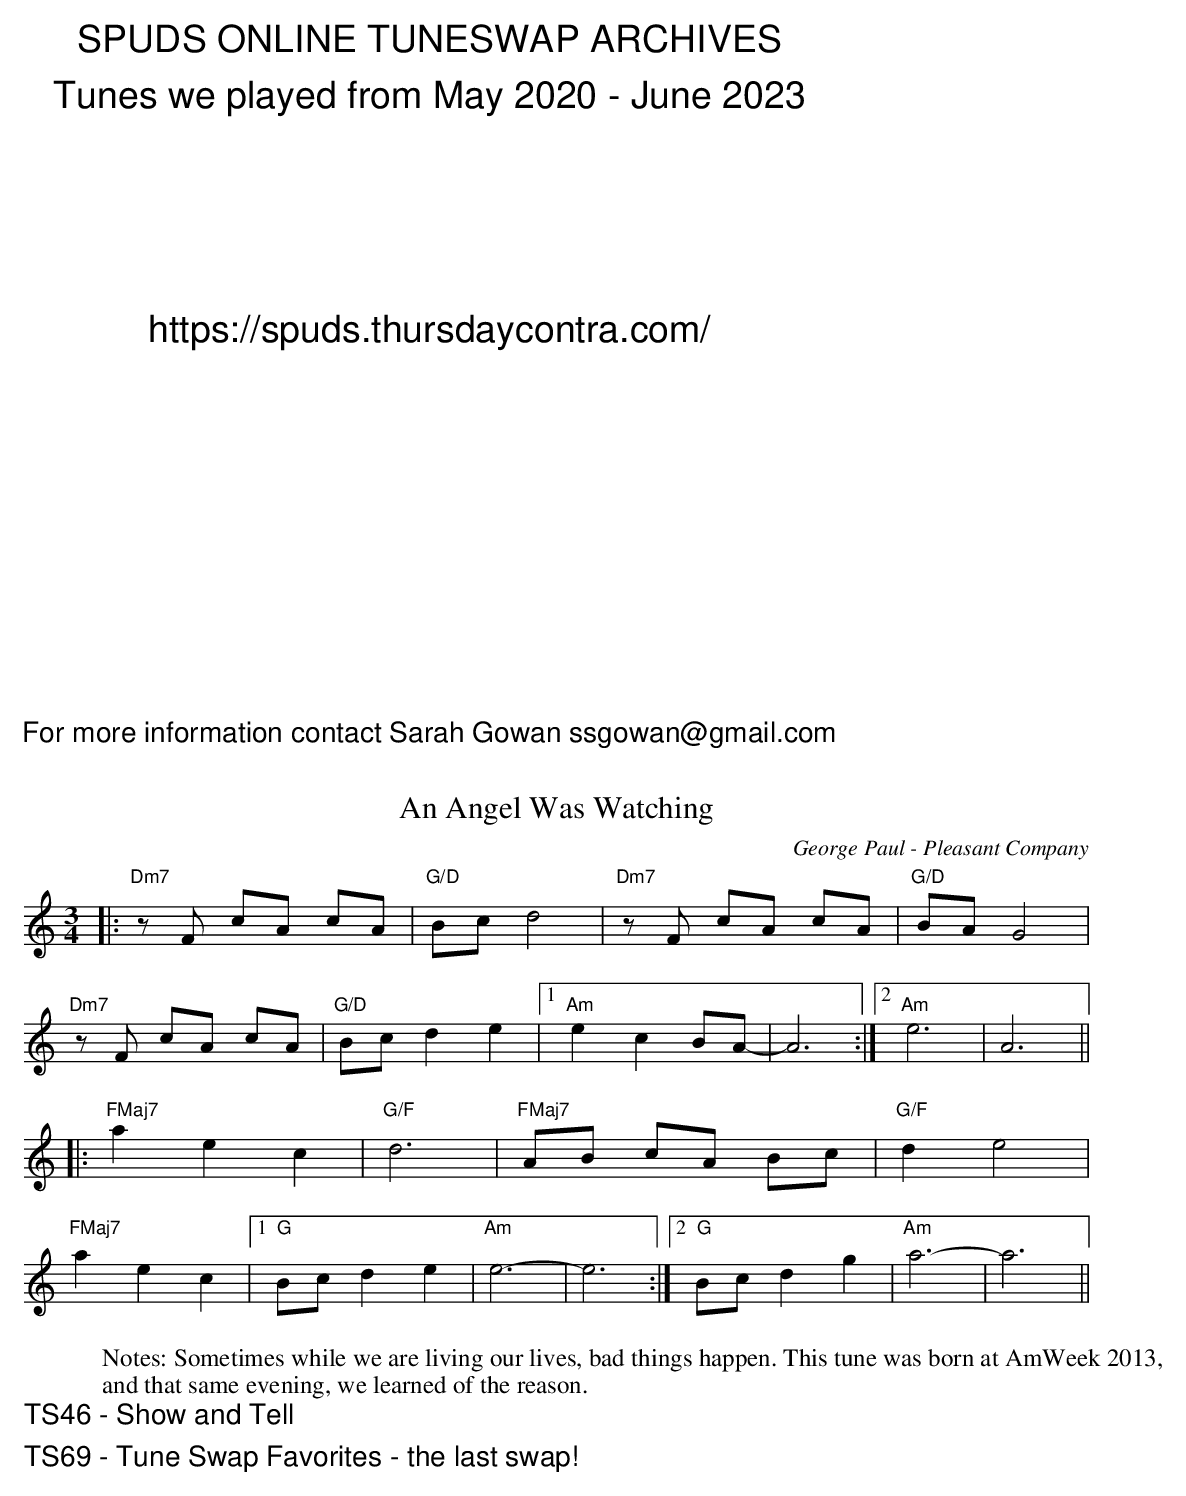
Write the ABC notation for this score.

X:1
T:An Angel Was Watching
C:George Paul - Pleasant Company
L:1/8
M:3/4
K:Amin
|:"Dm7" z F cA cA | "G/D" Bc d4 |"Dm7" z F cA cA |"G/D" BA G4 |!
"Dm7" z F cA cA | "G/D" Bc d2e2|1 "Am" e2c2 BA|-A6:|2 "Am" e6 | A6||!
|:"FMaj7" a2e2c2 | "G/F" d6 |"FMaj7" AB cA Bc | "G/F" d2 e4 |!
"FMaj7" a2e2c2 |1 "G"Bc d2e2 | "Am" e6- | e6 :|2 "G"Bc d2g2 | "Am" a6- | a6 ||!
W:Notes: Sometimes while we are living our lives, bad things happen. This tune was born at AmWeek 2013,
W:and that same evening, we learned of the reason.
